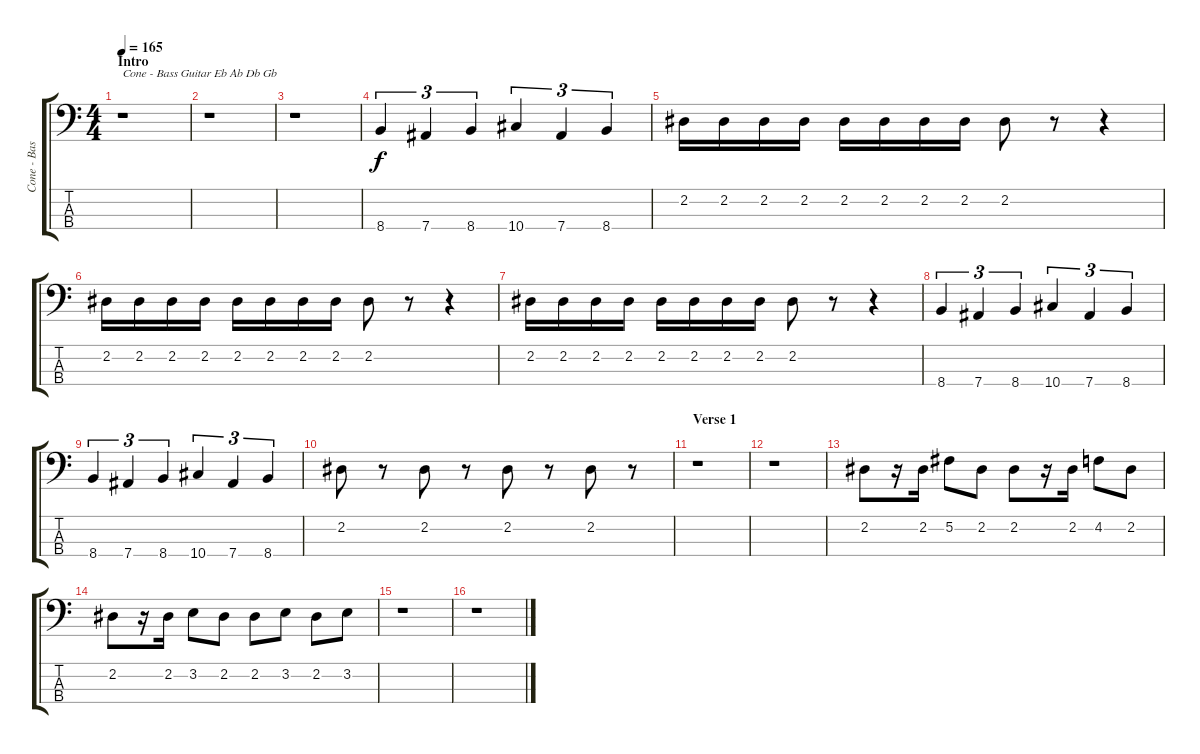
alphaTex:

\track ("Cone - Bass Guitar" "Cone - Bas") {instrument electricbasspick}
\staff {score tabs}
\tuning (Gb2 Db2 Ab1 Eb1) {hide}
\ts (4 4)
\section ("" "Intro")
\tempo 165
\clef f4
\ks c
r.1{txt "Cone - Bass Guitar Eb Ab Db Gb" dy f instrument electricbasspick} |
r.1 |
r.1 |
8.4.4{tu (3 2)} 7.4.4{tu (3 2)} 8.4.4{tu (3 2)} 10.4.4{tu (3 2)} 7.4.4{tu (3 2)} 8.4.4{tu (3 2)} |
2.2.16 2.2.16 2.2.16 2.2.16 2.2.16 2.2.16 2.2.16 2.2.16 2.2.8 r.8 r.4 |
2.2.16 2.2.16 2.2.16 2.2.16 2.2.16 2.2.16 2.2.16 2.2.16 2.2.8 r.8 r.4 |
2.2.16 2.2.16 2.2.16 2.2.16 2.2.16 2.2.16 2.2.16 2.2.16 2.2.8 r.8 r.4 |
8.4.4{tu (3 2)} 7.4.4{tu (3 2)} 8.4.4{tu (3 2)} 10.4.4{tu (3 2)} 7.4.4{tu (3 2)} 8.4.4{tu (3 2)} |
8.4.4{tu (3 2)} 7.4.4{tu (3 2)} 8.4.4{tu (3 2)} 10.4.4{tu (3 2)} 7.4.4{tu (3 2)} 8.4.4{tu (3 2)} |
2.2.8 r.8 2.2.8 r.8 2.2.8 r.8 2.2.8 r.8 |
\section ("" "Verse 1")
r.1 |
r.1 |
2.2.8 r.16 2.2.16 5.2.8 2.2.8 2.2.8 r.16 2.2.16 4.2.8 2.2.8 |
2.2.8 r.16 2.2.16 3.2.8 2.2.8 2.2.8 3.2.8 2.2.8 3.2.8 |
r.1 |
r.1
